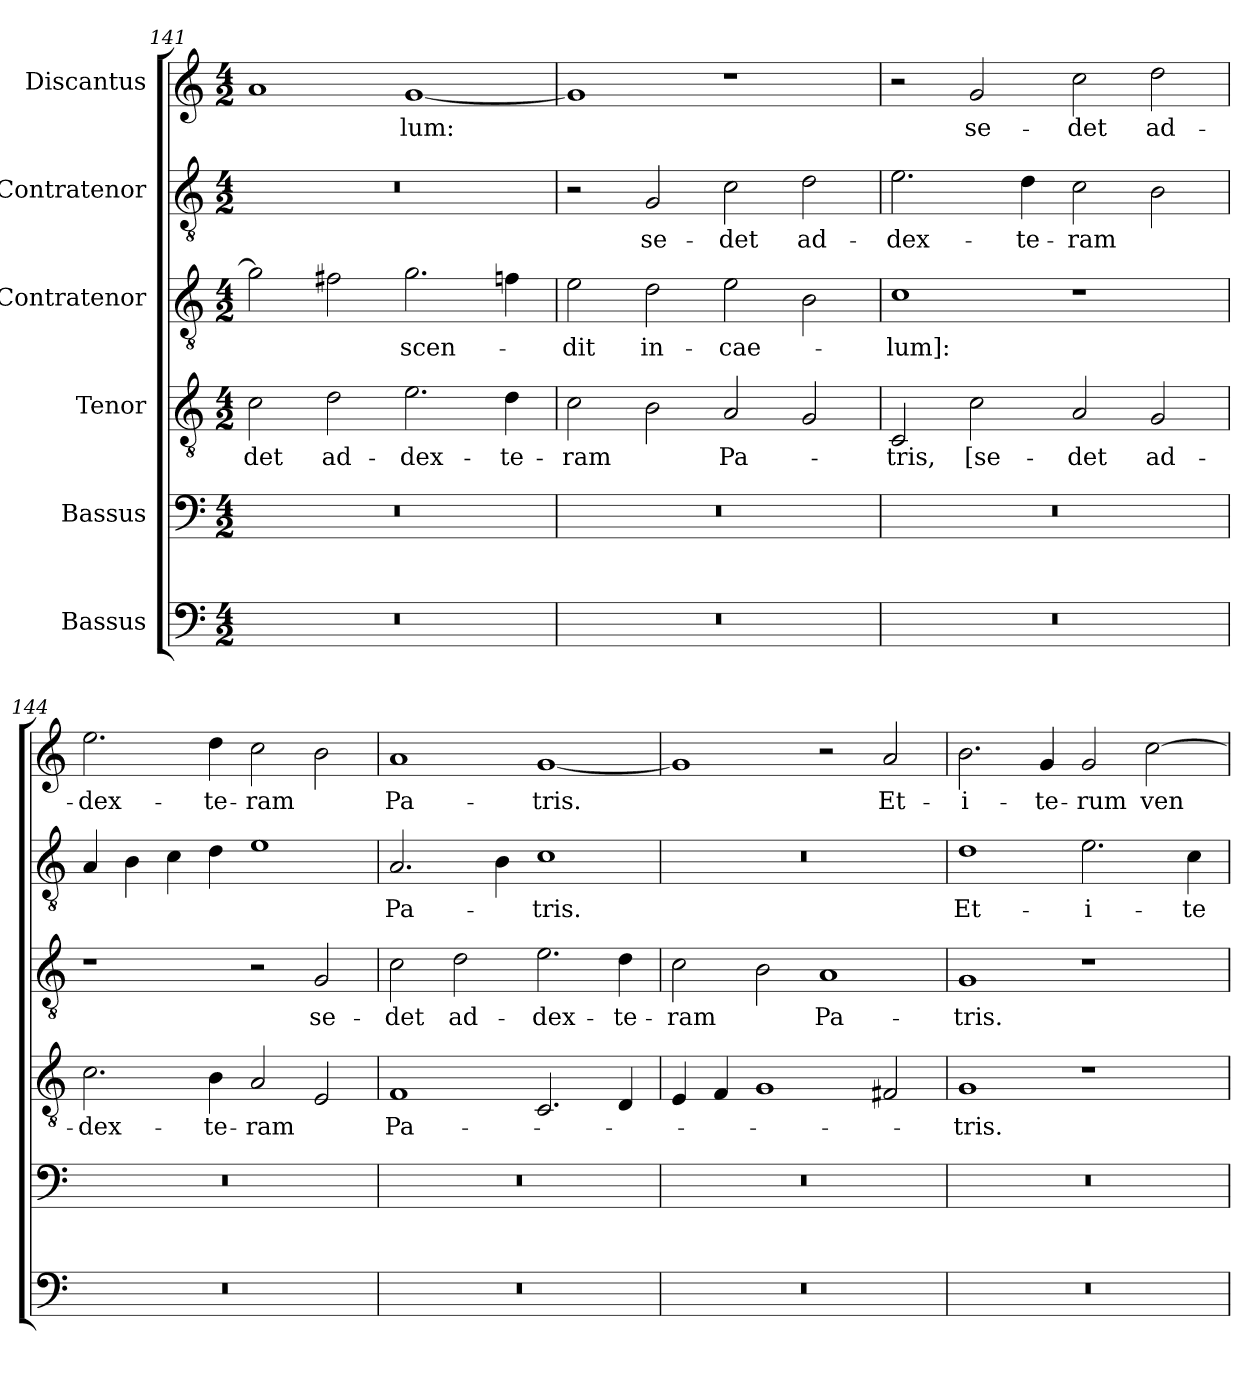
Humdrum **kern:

**kern	**kern	**kern	**text	**kern	**text	**kern	**text	**kern	**text
*part6	*part5	*part4	*part4	*part3	*part3	*part2	*part2	*part1	*part1
*staff6	*staff5	*staff4	*staff4	*staff3	*staff3	*staff2	*staff2	*staff1	*staff1
*I"Bassus	*I"Bassus	*I"Tenor	*	*I"Contratenor	*	*I"Contratenor	*	*I"Discantus	*
*clefF4	*clefF4	*clefGv2	*	*clefGv2	*	*clefGv2	*	*clefG2	*
*k[]	*k[]	*k[]	*	*k[]	*	*k[]	*	*k[]	*
*M4/2	*M4/2	*M4/2	*	*M4/2	*	*M4/2	*	*M4/2	*
=141	=141	=141	=141	=141	=141	=141	=141	=141	=141
0r	0r	2c\	-det	2g\]	.	0r	.	1a/	.
.	.	2d\	ad-	2f#X\	.	.	.	.	.
.	.	2.e\	dex-	2.g\	-scen-	.	.	[1g/	-lum:
.	.	4d\	-te-	4fn\	.	.	.	.	.
=142	=142	=142	=142	=142	=142	=142	=142	=142	=142
0r	0r	2c\	-ram	2e\	-dit	2r	.	1g/]	.
.	.	2B\	.	2d\	in-	2G/	se-	.	.
.	.	2A/	Pa-	2e\	cae-	2c\	-det	1r	.
.	.	2G/	.	2B\	.	2d\	ad-	.	.
=143	=143	=143	=143	=143	=143	=143	=143	=143	=143
0r	0r	2C/	-tris,	1c\	-lum]:	2.e\	dex-	2r	.
.	.	2c\	[se-	.	.	.	.	2g/	se-
.	.	.	.	.	.	4d\	-te-	.	.
.	.	2A/	-det	1r	.	2c\	-ram	2cc\	-det
.	.	2G/	ad-	.	.	2B\	.	2dd\	ad-
=144	=144	=144	=144	=144	=144	=144	=144	=144	=144
0r	0r	2.c\	dex-	1r	.	4A/	.	2.ee\	dex-
.	.	.	.	.	.	4B\	.	.	.
.	.	.	.	.	.	4c\	.	.	.
.	.	4B\	-te-	.	.	4d\	.	4dd\	-te-
.	.	2A/	-ram	2r	.	1e\	.	2cc\	-ram
.	.	2E/	.	2G/	se-	.	.	2b\	.
=145	=145	=145	=145	=145	=145	=145	=145	=145	=145
0r	0r	1F/	Pa-	2c\	-det	2.A/	Pa-	1a/	Pa-
.	.	.	.	2d\	ad-	.	.	.	.
.	.	.	.	.	.	4B\	.	.	.
.	.	2.C/	.	2.e\	dex-	1c\	-tris.	[1g/	-tris.
.	.	4D/	.	4d\	-te-	.	.	.	.
=146	=146	=146	=146	=146	=146	=146	=146	=146	=146
0r	0r	4E/	.	2c\	-ram	0r	.	1g/]	.
.	.	4F/	.	.	.	.	.	.	.
.	.	1G/	.	2B\	.	.	.	.	.
.	.	.	.	1A/	Pa-	.	.	2r	.
.	.	2F#X/	.	.	.	.	.	2a/	Et-
=147	=147	=147	=147	=147	=147	=147	=147	=147	=147
0r	0r	1G/	-tris.	1G/	-tris.	1d\	Et-	2.b\	i-
.	.	.	.	.	.	.	.	4g/	-te-
.	.	1r	.	1r	.	2.e\	i-	2g/	-rum
.	.	.	.	.	.	.	.	[2cc\	ven-
.	.	.	.	.	.	4c\	-te-	.	.
=	=	=	=	=	=	=	=	=	=
*-	*-	*-	*-	*-	*-	*-	*-	*-	*-
